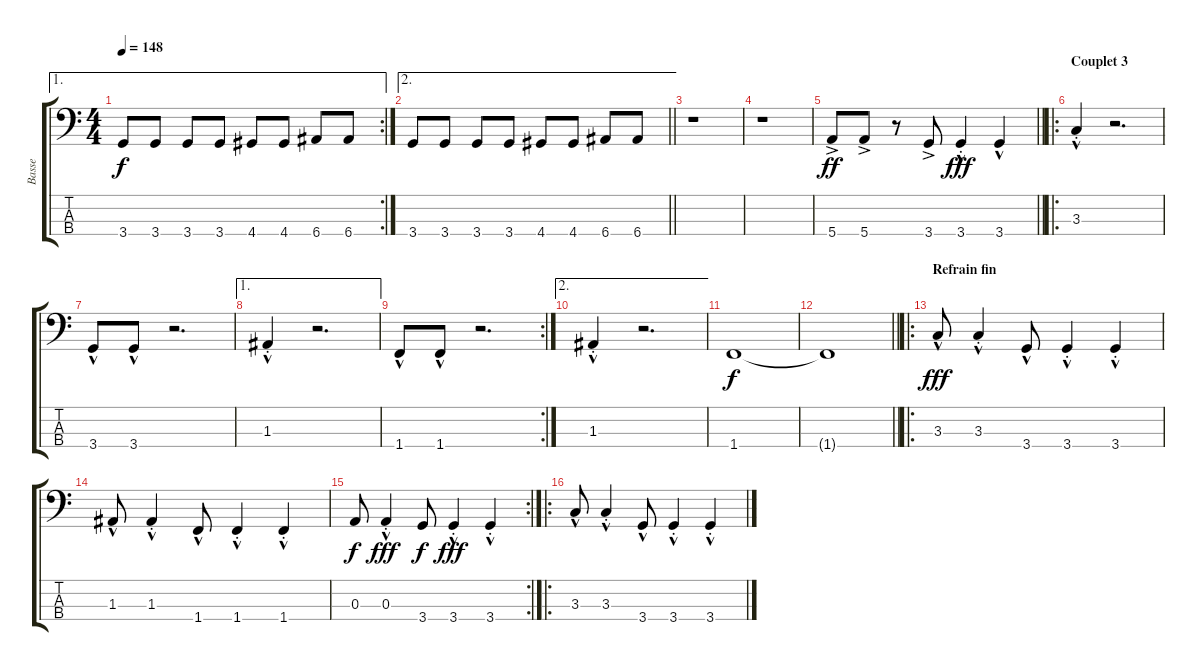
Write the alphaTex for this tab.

\track ("Basse" "Basse") {instrument electricbasspick}
\staff {score tabs}
\tuning (G2 D2 A1 E1) {hide}
\ae 1
\rc 2
\ts (4 4)
\tempo 148
\clef f4
\ks c
3.4.8{dy f} 3.4.8 3.4.8 3.4.8 4.4.8 4.4.8 6.4.8 6.4.8 |
\ae 2
\barLineRight lightlight
3.4.8 3.4.8 3.4.8 3.4.8 4.4.8 4.4.8 6.4.8 6.4.8 |
r.1 |
r.1 |
\barLineRight lightlight
5.4{ac}.8{dy ff} 5.4{ac}.8 r.8 3.4{ac}.8 3.4{hac st}.4{dy fff} 3.4{hac}.4 |
\ro
\section ("" "Couplet 3")
3.3{hac st}.4 r.2{d} |
3.4{hac}.8 3.4{hac}.8 r.2{d} |
\ae 1
1.3{hac st}.4 r.2{d} |
\rc 2
1.4{hac}.8 1.4{hac}.8 r.2{d} |
\ae 2
1.3{hac st}.4 r.2{d} |
1.4.1{dy f} |
\barLineRight lightlight
1.4{t}.1 |
\ro
\section ("" "Refrain fin")
3.3{hac}.8{dy fff} 3.3{hac st}.4 3.4{hac}.8 3.4{hac st}.4 3.4{hac st}.4 |
1.3{hac}.8 1.3{hac st}.4 1.4{hac}.8 1.4{hac st}.4 1.4{hac st}.4 |
\rc 2
0.3.8{dy f} 0.3{hac st}.4{dy fff} 3.4.8{dy f} 3.4{hac st}.4{dy fff} 3.4{hac st}.4 |
\ro
3.3{hac}.8 3.3{hac st}.4 3.4{hac}.8 3.4{hac st}.4 3.4{hac st}.4
